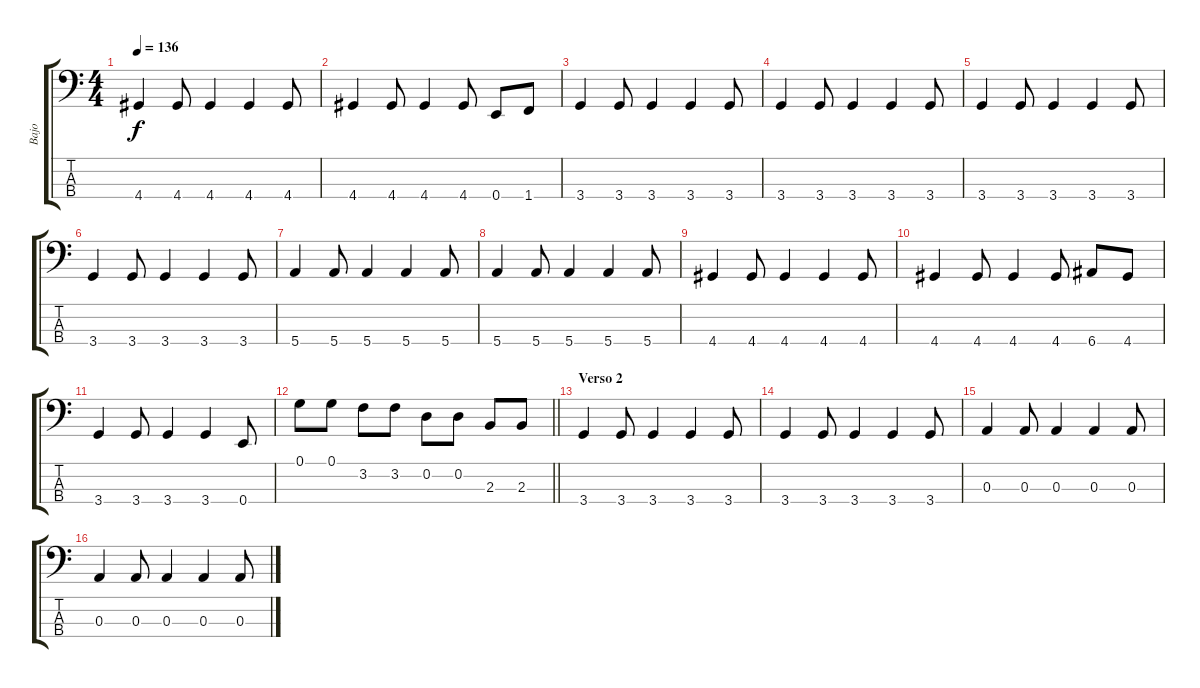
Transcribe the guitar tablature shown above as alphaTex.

\track ("Bajo" "Bajo") {instrument electricbassfinger}
\staff {score tabs}
\tuning (G2 D2 A1 E1) {hide}
\ts (4 4)
\tempo 136
\clef f4
\ks c
4.4.4{dy f} 4.4.8 4.4.4 4.4.4 4.4.8 |
4.4.4 4.4.8 4.4.4 4.4.8 0.4.8 1.4.8 |
3.4.4 3.4.8 3.4.4 3.4.4 3.4.8 |
3.4.4 3.4.8 3.4.4 3.4.4 3.4.8 |
3.4.4 3.4.8 3.4.4 3.4.4 3.4.8 |
3.4.4 3.4.8 3.4.4 3.4.4 3.4.8 |
5.4.4 5.4.8 5.4.4 5.4.4 5.4.8 |
5.4.4 5.4.8 5.4.4 5.4.4 5.4.8 |
4.4.4 4.4.8 4.4.4 4.4.4 4.4.8 |
4.4.4 4.4.8 4.4.4 4.4.8 6.4.8 4.4.8 |
3.4.4 3.4.8 3.4.4 3.4.4 0.4.8 |
\barLineRight lightlight
0.1.8 0.1.8 3.2.8 3.2.8 0.2.8 0.2.8 2.3.8 2.3.8 |
\section ("" "Verso 2")
3.4.4 3.4.8 3.4.4 3.4.4 3.4.8 |
3.4.4 3.4.8 3.4.4 3.4.4 3.4.8 |
0.3.4 0.3.8 0.3.4 0.3.4 0.3.8 |
0.3.4 0.3.8 0.3.4 0.3.4 0.3.8
